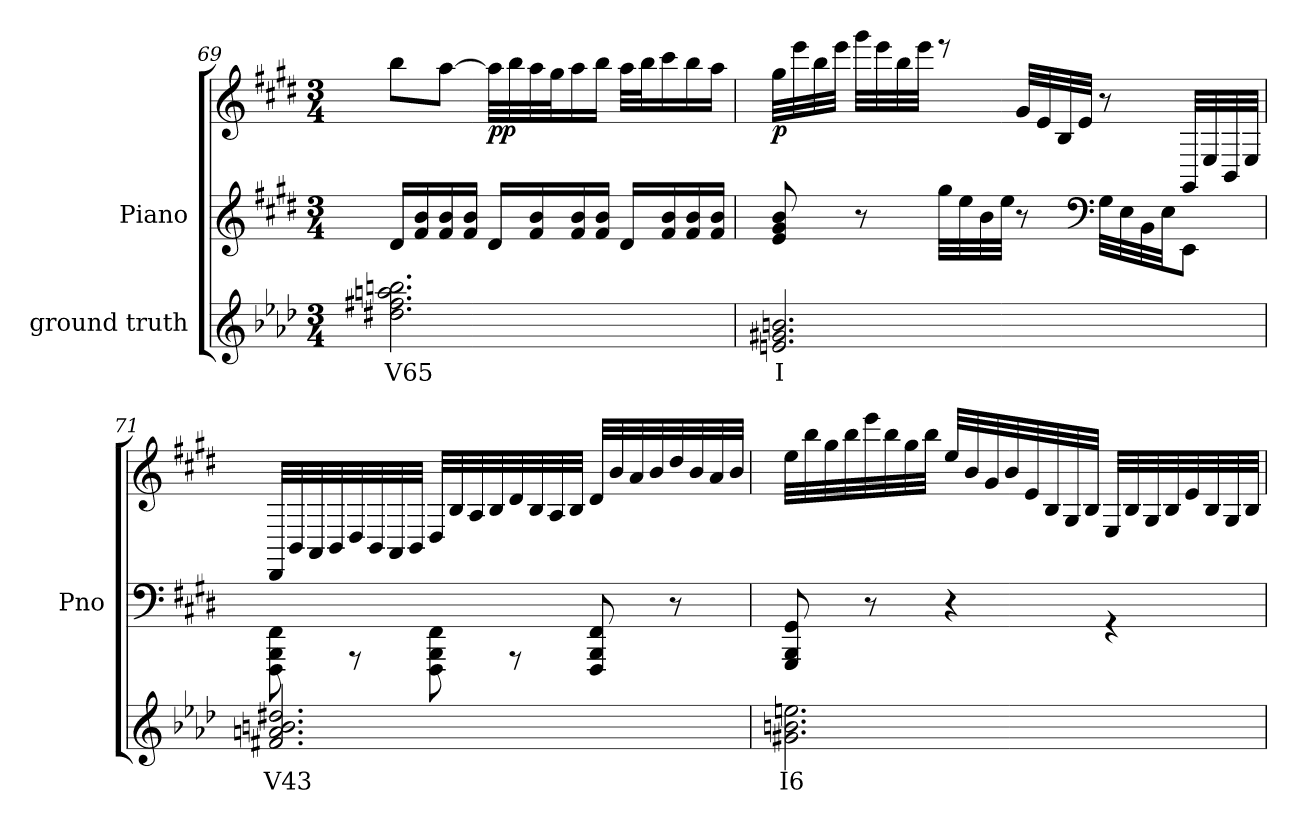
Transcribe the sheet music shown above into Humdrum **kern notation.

**kern	**text	**kern	**kern	**dynam
*part2	*part2	*part1	*part1	*part1
*staff3	*staff3	*staff2	*staff1	*staff1/2
*I"ground truth	*	*I"Piano	*	*
*	*	*I'Pno	*	*
!!LO:LB:g=z
*	*	*clefG2	*clefG2	*
*k[b-e-a-d-]	*	*k[f#c#g#d#]	*k[f#c#g#d#]	*
*A-:	*	*E:	*E:	*
*M3/4	*	*M3/4	*M3/4	*
=69	=69	=69	=69	=69
2.dd#X 2.ff#X 2.aan 2.bbn	V65	16d#/LL	8bb\L	.
.	.	16f#/ 16b/	.	.
.	.	16f#/ 16b/	[8aa\J	.
.	.	16f#/ 16b/JJ	.	.
!	!	!	!	!LO:DY:b
.	.	16d#/LL	32aa\LLL]	pp
.	.	.	32bb\	.
.	.	16f#/ 16b/	32aa\	.
.	.	.	32gg#\J	.
.	.	16f#/ 16b/	16aa\	.
.	.	16f#/ 16b/JJ	16bb\JJ	.
.	.	16d#/LL	32aa\LLL	.
.	.	.	32bb\J	.
.	.	16f#/ 16b/	16ccc#\	.
.	.	16f#/ 16b/	16bb\	.
.	.	16f#/ 16b/JJ	16aa\JJ	.
=70	=70	=70	=70	=70
!	!	!	!	!LO:DY:b
2.en 2.g#X 2.bn	I	8e/ 8g#/ 8b/	32gg#\LLL	p
.	.	.	32eee\	.
.	.	.	32bb\	.
.	.	.	32eee\JJJ	.
.	.	8r	32ggg#\LLL	.
.	.	.	32eee\	.
.	.	.	32bb\	.
.	.	.	32eee\JJJ	.
.	.	32gg#\LLL	8reee	.
.	.	32ee\	.	.
.	.	32b\	.	.
.	.	32ee\JJJ	.	.
.	.	8r	32g#/LLL	.
.	.	.	32e/	.
.	.	.	32B/	.
.	.	.	32e/JJJ	.
*	*	*clefF4	*	*
.	.	32G#\LLL	8r	.
.	.	32E\	.	.
.	.	32BB\	.	.
.	.	32E\JJ	.	.
.	.	8EE\J	32GG#/LLL	.
.	.	.	32E/	.
.	.	.	32BB/	.
.	.	.	32E/JJJ	.
!!LO:LB:g=z
=71	=71	=71	=71	=71
2.f#X 2.an 2.bn 2.dd#X	V43	8FFF#\ 8BBB\ 8FF#\	32DD#/LLL	.
.	.	.	32BB/	.
.	.	.	32AA/	.
.	.	.	32BB/	.
.	.	8rAAA	32D#/	.
.	.	.	32BB/	.
.	.	.	32AA/	.
.	.	.	32BB/JJJ	.
.	.	8FFF#\ 8BBB\ 8FF#\	32D#/LLL	.
.	.	.	32B/	.
.	.	.	32A/	.
.	.	.	32B/	.
.	.	8rAAA	32d#/	.
.	.	.	32B/	.
.	.	.	32A/	.
.	.	.	32B/JJJ	.
.	.	8FFF#/ 8BBB/ 8FF#/	32d#/LLL	.
.	.	.	32b/	.
.	.	.	32a/	.
.	.	.	32b/	.
.	.	8r	32dd#/	.
.	.	.	32b/	.
.	.	.	32a/	.
.	.	.	32b/JJJ	.
!!LO:LB:g=z
=72	=72	=72	=72	=72
2.g#X 2.bn 2.een	I6	8GGG#/ 8BBB/ 8GG#/	32ee\LLL	.
.	.	.	32bb\	.
.	.	.	32gg#\	.
.	.	.	32bb\	.
.	.	8r	32eee\	.
.	.	.	32bb\	.
.	.	.	32gg#\	.
.	.	.	32bb\JJJ	.
.	.	4r	32ee/LLL	.
.	.	.	32b/	.
.	.	.	32g#/	.
.	.	.	32b/	.
.	.	.	32e/	.
.	.	.	32B/	.
.	.	.	32G#/	.
.	.	.	32B/JJJ	.
.	.	4rGG	32E/LLL	.
.	.	.	32B/	.
.	.	.	32G#/	.
.	.	.	32B/	.
.	.	.	32e/	.
.	.	.	32B/	.
.	.	.	32G#/	.
.	.	.	32B/JJJ	.
=	=	=	=	=
*-	*-	*-	*-	*-
